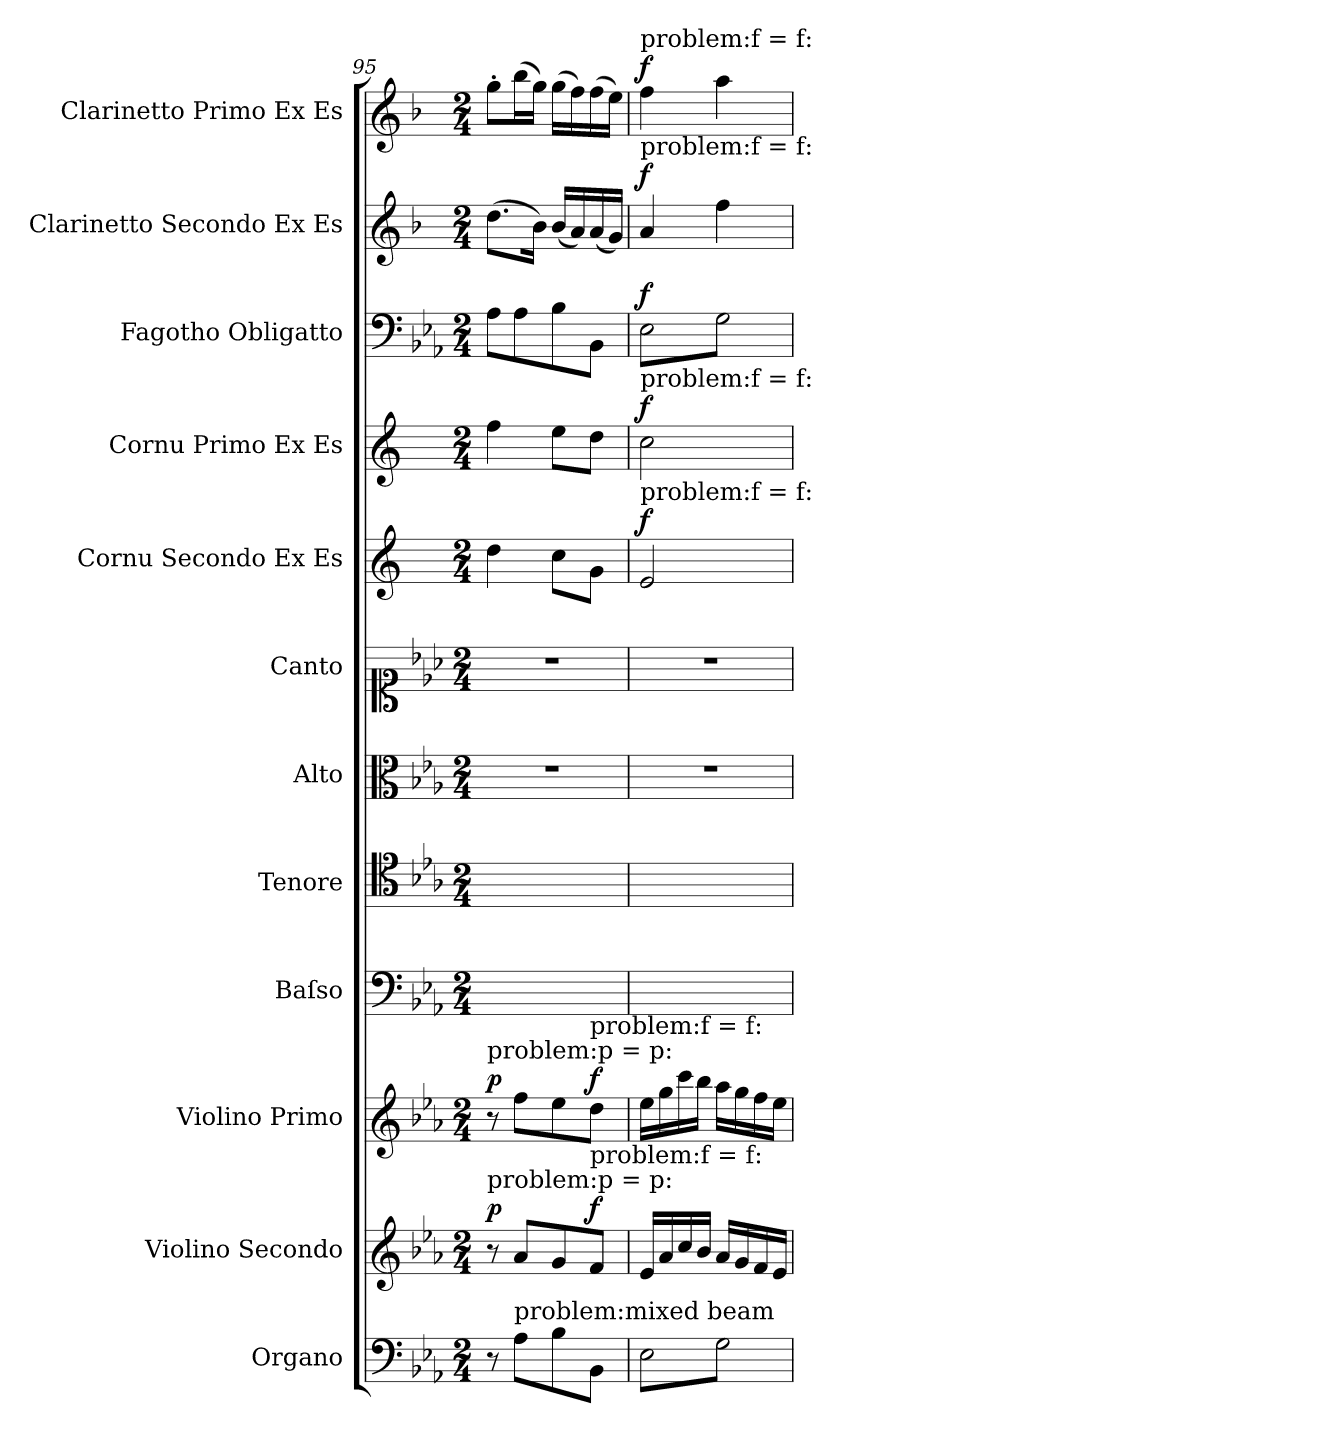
**kern	**kern	**dynam	**kern	**dynam	**kern	**kern	**kern	**kern	**kern	**dynam	**kern	**dynam	**kern	**dynam	**kern	**dynam	**kern	**dynam
*part12	*part11	*part11	*part10	*part10	*part9	*part8	*part7	*part6	*part5	*part5	*part4	*part4	*part3	*part3	*part2	*part2	*part1	*part1
*staff12	*staff11	*staff11	*staff10	*staff10	*staff9	*staff8	*staff7	*staff6	*staff5	*staff5	*staff4	*staff4	*staff3	*staff3	*staff2	*staff2	*staff1	*staff1
*I"Organo	*I"Violino Secondo	*	*I"Violino Primo	*	*I"Baſso	*I"Tenore	*I"Alto	*I"Canto	*I"Cornu Secondo Ex Es	*	*I"Cornu Primo Ex Es	*	*I"Fagotho Obligatto	*	*I"Clarinetto Secondo Ex Es	*	*I"Clarinetto Primo Ex Es	*
*I'Org	*	*	*I'Vno I	*	*I'B.	*I'T.	*I'A.	*I'C.	*	*	*I'Cor I	*	*I'Fag.	*	*	*	*I'Cor I	*
*clefF4	*clefG2	*	*clefG2	*	*clefF4	*clefC4	*clefC3	*clefC1	*clefG2	*	*clefG2	*	*clefF4	*	*clefG2	*	*clefG2	*
*	*	*	*	*	*	*	*	*	*ITrd5c9	*	*ITrd5c9	*	*	*	*ITrd1c2	*	*ITrd1c2	*
*k[b-e-a-]	*k[b-e-a-]	*	*k[b-e-a-]	*	*k[b-e-a-]	*k[b-e-a-]	*k[b-e-a-]	*k[b-e-a-]	*k[b-e-a-]	*	*k[b-e-a-]	*	*k[b-e-a-]	*	*k[b-e-a-]	*	*k[b-e-a-]	*
*c:	*c:	*	*c:	*	*c:	*c:	*c:	*c:	*c:	*	*c:	*	*c:	*	*c:	*	*c:	*
*M2/4	*M2/4	*	*M2/4	*	*M2/4	*M2/4	*M2/4	*M2/4	*M2/4	*	*M2/4	*	*M2/4	*	*M2/4	*	*M2/4	*
=95	=95	=95	=95	=95	=95	=95	=95	=95	=95	=95	=95	=95	=95	=95	=95	=95	=95	=95
!	!	!	!LO:TX:a:t=problem&colon;p = p&colon;	!	!	!	!	!	!	!	!	!	!	!	!	!	!	!
!	!LO:TX:a:t=problem&colon;p = p&colon;	!	!	!	!	!	!	!	!	!	!	!	!	!	!	!	!	!
!	!	!LO:DY:a	!	!LO:DY:a	!	!	!	!	!	!	!	!	!	!	!	!	!	!
8r	8r	p	8r	p	2ryy	2ryy	2r	2r	4f\	.	4a-\	.	8A-\L	.	(8.cc\L	.	8ff'\L	.
!LO:TX:a:t=problem&colon;mixed beam	!	!	!	!	!	!	!	!	!	!	!	!	!	!	!	!	!	!
8A-\L	8a-/L	.	8ff\L	.	.	.	.	.	.	.	.	.	8A-\	.	.	.	(16aa-\L	.
.	.	.	.	.	.	.	.	.	.	.	.	.	.	.	16a-\Jk)	.	16ff\JJ)	.
8B-\	8g/	.	8ee-\	.	.	.	.	.	8e-\L	.	8g\L	.	8B-\	.	(16a-/LL	.	(16ff\LL	.
.	.	.	.	.	.	.	.	.	.	.	.	.	.	.	16g/)	.	16ee-\)	.
!	!	!	!LO:TX:a:t=problem&colon;f = f&colon;	!	!	!	!	!	!	!	!	!	!	!	!	!	!	!
!	!LO:TX:a:t=problem&colon;f = f&colon;	!	!	!	!	!	!	!	!	!	!	!	!	!	!	!	!	!
!	!	!LO:DY:a	!	!LO:DY:a	!	!	!	!	!	!	!	!	!	!	!	!	!	!
8BB-\J	8f/J	f	8dd\J	f	.	.	.	.	8B-\J	.	8f\J	.	8BB-\J	.	(16g/	.	(16ee-\	.
.	.	.	.	.	.	.	.	.	.	.	.	.	.	.	16f/JJ)	.	16dd\JJ)	.
=96	=96	=96	=96	=96	=96	=96	=96	=96	=96	=96	=96	=96	=96	=96	=96	=96	=96	=96
!	!	!	!	!	!	!	!	!	!	!	!	!	!	!	!	!	!LO:TX:a:t=problem&colon;f = f&colon;	!
!	!	!	!	!	!	!	!	!	!	!	!	!	!	!	!LO:TX:a:t=problem&colon;f = f&colon;	!	!	!
!	!	!	!	!	!	!	!	!	!	!	!	!	!LO:TX:a:t=problem&colon;f = f&colon;	!	!	!	!	!
!	!	!	!	!	!	!	!	!	!	!	!LO:TX:a:t=problem&colon;f = f&colon;	!	!	!	!	!	!	!
!	!	!	!	!	!	!	!	!	!LO:TX:a:t=problem&colon;f = f&colon;	!	!	!	!	!	!	!	!	!
!	!	!	!	!	!	!	!	!	!	!LO:DY:a	!	!LO:DY:a	!	!LO:DY:a	!	!LO:DY:a	!	!LO:DY:a
*tremolo	*	*	*	*	*	*	*	*	*	*	*	*	*	*	*	*	*	*
*	*	*	*	*	*	*	*	*	*	*	*	*	*tremolo	*	*	*	*	*
8E-\L	16e-/LL	.	16ee-\LL	.	2ryy	2ryy	2r	2r	2G/	f	2e-\	f	8E-\L	f	4g/	f	4ee-\	f
.	16a-/	.	16gg\	.	.	.	.	.	.	.	.	.	.	.	.	.	.	.
8G\	16cc/	.	16ccc\	.	.	.	.	.	.	.	.	.	8G\	.	.	.	.	.
.	16b-/JJ	.	16bb-\JJ	.	.	.	.	.	.	.	.	.	.	.	.	.	.	.
8E-\	16a-/LL	.	16aa-\LL	.	.	.	.	.	.	.	.	.	8E-\	.	4ee-\	.	4gg\	.
.	16g/	.	16gg\	.	.	.	.	.	.	.	.	.	.	.	.	.	.	.
8G\J	16f/	.	16ff\	.	.	.	.	.	.	.	.	.	8G\J	.	.	.	.	.
*	*	*	*	*	*	*	*	*	*	*	*	*	*Xtremolo	*	*	*	*	*
*Xtremolo	*	*	*	*	*	*	*	*	*	*	*	*	*	*	*	*	*	*
.	16e-/JJ	.	16ee-\JJ	.	.	.	.	.	.	.	.	.	.	.	.	.	.	.
.	.	.	.	.	.	.	.	.	.	.	.	.	.	.	.	.	.	.
.	.	.	.	.	.	.	.	.	.	.	.	.	.	.	.	.	.	.
=	=	=	=	=	=	=	=	=	=	=	=	=	=	=	=	=	=	=
*-	*-	*-	*-	*-	*-	*-	*-	*-	*-	*-	*-	*-	*-	*-	*-	*-	*-	*-
